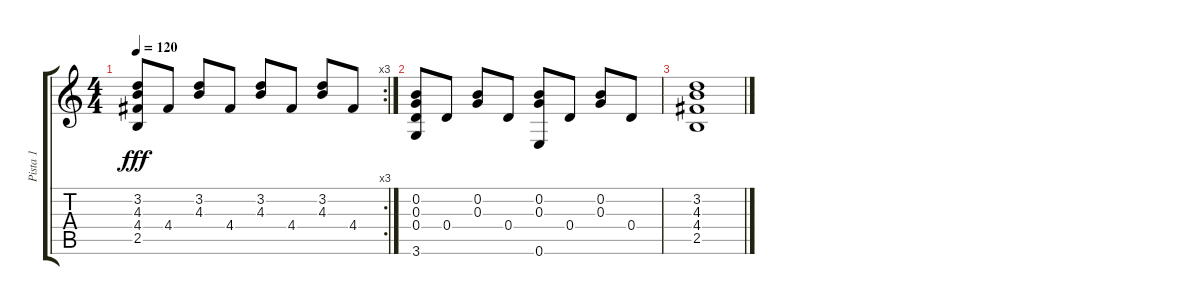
\track ("Pista 1" "Pista 1") {instrument acousticguitarsteel}
\staff {score tabs}
\tuning (E4 B3 G3 D3 A2 E2) {hide}
\rc 3
\ts (4 4)
\tempo 120
\clef g2
\ks c
(3.2 4.3 4.4 2.5).8{dy fff} 4.4.8 (3.2 4.3).8 4.4.8 (3.2 4.3).8 4.4.8 (3.2 4.3).8 4.4.8 |
(0.2 0.3 0.4 3.6).8 0.4.8 (0.2 0.3).8 0.4.8 (0.2 0.3 0.6).8 0.4.8 (0.2 0.3).8 0.4.8 |
(3.2 4.3 4.4 2.5).1
